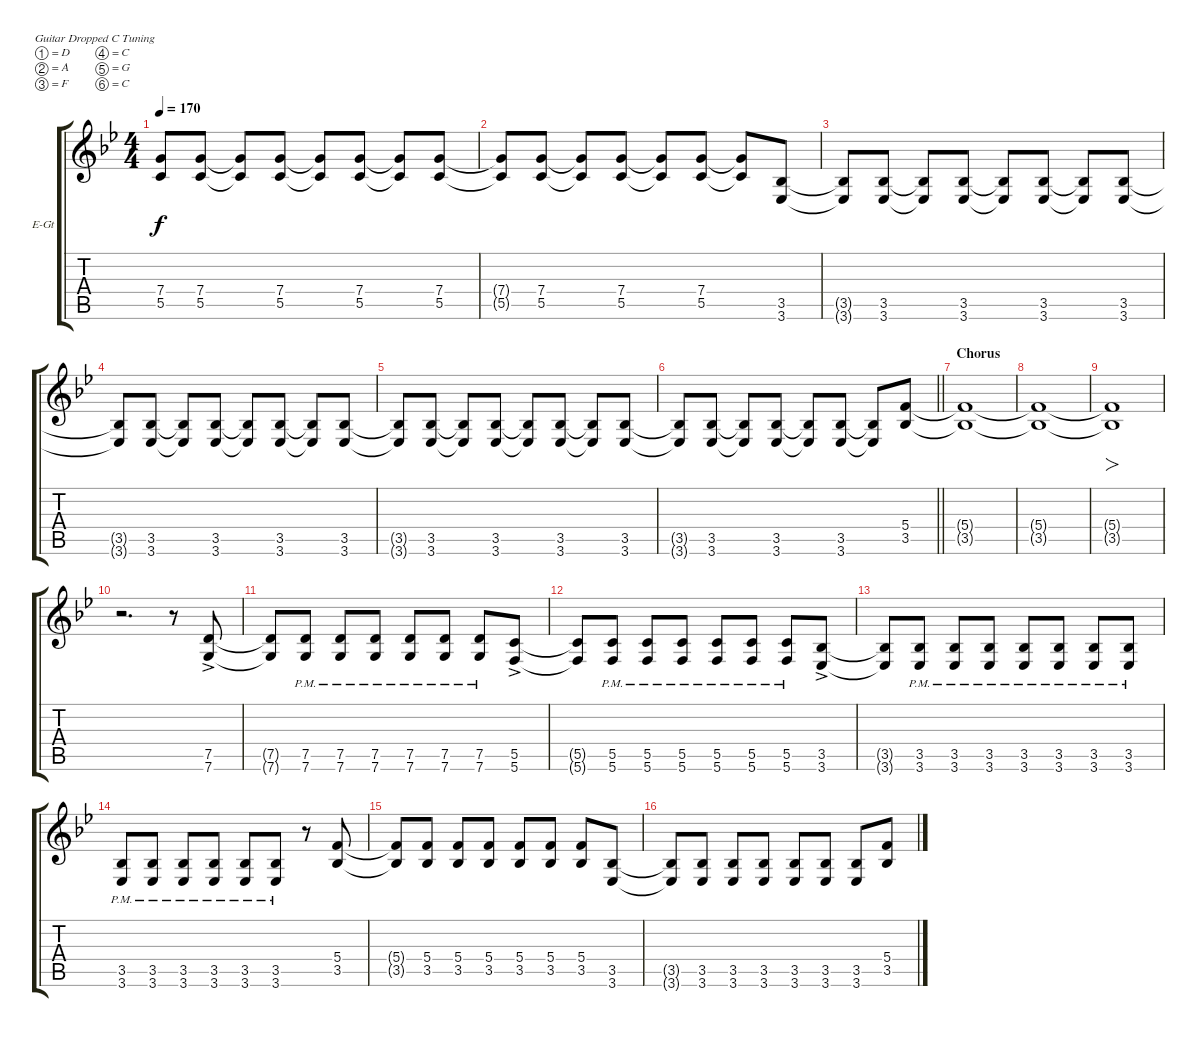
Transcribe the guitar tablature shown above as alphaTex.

\defaultSystemsLayout 4
\bracketExtendMode groupsimilarinstruments
\firstSystemTrackNameOrientation horizontal
\otherSystemsTrackNameOrientation horizontal
\track ("Guitar 1" "E-Gt") {instrument distortionguitar}
\staff {score tabs}
\tuning (D4 A3 F3 C3 G2 C2)
\ts (4 4)
\tempo 170
\clef g2
\ks bb
(5.5{t} 7.4{t}).8{dy f} (5.5 7.4).8 (5.5{t} 7.4{t}).8 (5.5 7.4).8 (5.5{t} 7.4{t}).8 (5.5 7.4).8 (5.5{t} 7.4{t}).8 (5.5 7.4).8 |
(5.5{t} 7.4{t}).8 (5.5 7.4).8 (5.5{t} 7.4{t}).8 (5.5 7.4).8 (5.5{t} 7.4{t}).8 (5.5 7.4).8 (5.5{t} 7.4{t}).8 (3.6 3.5).8 |
(3.6{t} 3.5{t}).8 (3.6 3.5).8 (3.6{t} 3.5{t}).8 (3.6 3.5).8 (3.6{t} 3.5{t}).8 (3.6 3.5).8 (3.6{t} 3.5{t}).8 (3.6 3.5).8 |
(3.6{t} 3.5{t}).8 (3.6 3.5).8 (3.6{t} 3.5{t}).8 (3.6 3.5).8 (3.6{t} 3.5{t}).8 (3.6 3.5).8 (3.6{t} 3.5{t}).8 (3.6 3.5).8 |
(3.6{t} 3.5{t}).8 (3.6 3.5).8 (3.6{t} 3.5{t}).8 (3.6 3.5).8 (3.6{t} 3.5{t}).8 (3.6 3.5).8 (3.6{t} 3.5{t}).8 (3.6 3.5).8 |
\barLineRight lightlight
(3.6{t} 3.5{t}).8 (3.6 3.5).8 (3.6{t} 3.5{t}).8 (3.6 3.5).8 (3.6{t} 3.5{t}).8 (3.6 3.5).8 (3.6{t} 3.5{t}).8 (3.5 5.4).8 |
\section ("" "Chorus")
(3.5{t} 5.4{t}).1 |
(3.5{t} 5.4{t}).1 |
(3.5{t} 5.4{t}).1{fo} |
r.2{d} r.8 (7.5{ac} 7.6{ac}).8 |
(7.5{t} 7.6{t}).8 (7.5{pm} 7.6{pm}).8 (7.5{pm} 7.6{pm}).8 (7.5{pm} 7.6{pm}).8 (7.5{pm} 7.6{pm}).8 (7.5{pm} 7.6{pm}).8 (7.5{pm} 7.6{pm}).8 (5.5{ac} 5.6{ac}).8 |
(5.5{t} 5.6{t}).8 (5.5{pm} 5.6{pm}).8 (5.5{pm} 5.6{pm}).8 (5.5{pm} 5.6{pm}).8 (5.5{pm} 5.6{pm}).8 (5.5{pm} 5.6{pm}).8 (5.5{pm} 5.6{pm}).8 (3.6{ac} 3.5{ac}).8 |
(3.6{t} 3.5{t}).8 (3.6{pm} 3.5{pm}).8 (3.6{pm} 3.5{pm}).8 (3.6{pm} 3.5{pm}).8 (3.6{pm} 3.5{pm}).8 (3.6{pm} 3.5{pm}).8 (3.6{pm} 3.5{pm}).8 (3.5{pm} 3.6{pm}).8 |
(3.6{pm} 3.5{pm}).8 (3.6{pm} 3.5{pm}).8 (3.6{pm} 3.5{pm}).8 (3.5{pm} 3.6{pm}).8 (3.6{pm} 3.5{pm}).8 (3.6{pm} 3.5{pm}).8 r.8 (3.5 5.4).8 |
(3.5{t} 5.4{t}).8 (3.5 5.4).8 (3.5 5.4).8 (3.5 5.4).8 (3.5 5.4).8 (3.5 5.4).8 (3.5 5.4).8 (3.5 3.6).8 |
(3.5{t} 3.6{t}).8 (3.5 3.6).8 (3.5 3.6).8 (3.5 3.6).8 (3.5 3.6).8 (3.5 3.6).8 (3.5 3.6).8 (3.5 5.4).8
